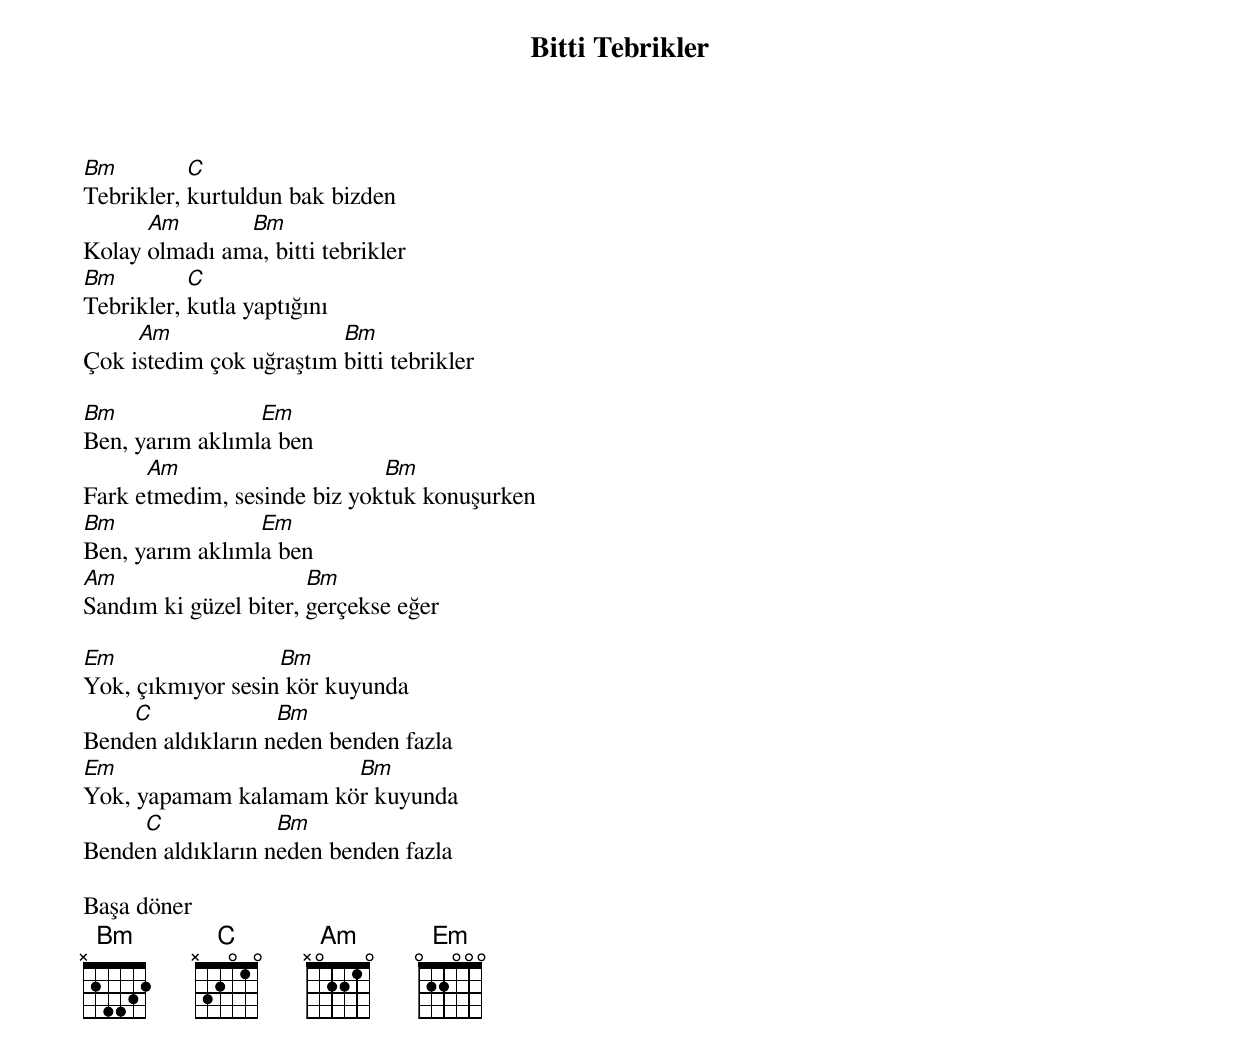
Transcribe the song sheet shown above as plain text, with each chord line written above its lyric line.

{title: Bitti Tebrikler}
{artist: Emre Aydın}

Bm         C
Tebrikler, kurtuldun bak bizden
      Am       Bm
Kolay olmadı ama, bitti tebrikler
Bm         C
Tebrikler, kutla yaptığını
     Am                  Bm
Çok istedim çok uğraştım bitti tebrikler

Bm               Em
Ben, yarım aklımla ben
      Am                     Bm
Fark etmedim, sesinde biz yoktuk konuşurken
Bm               Em
Ben, yarım aklımla ben
Am                     Bm
Sandım ki güzel biter, gerçekse eğer

Em                 Bm
Yok, çıkmıyor sesin kör kuyunda
    C              Bm
Benden aldıkların neden benden fazla
Em                     Bm
Yok, yapamam kalamam kör kuyunda
     C             Bm
Benden aldıkların neden benden fazla

Başa döner
